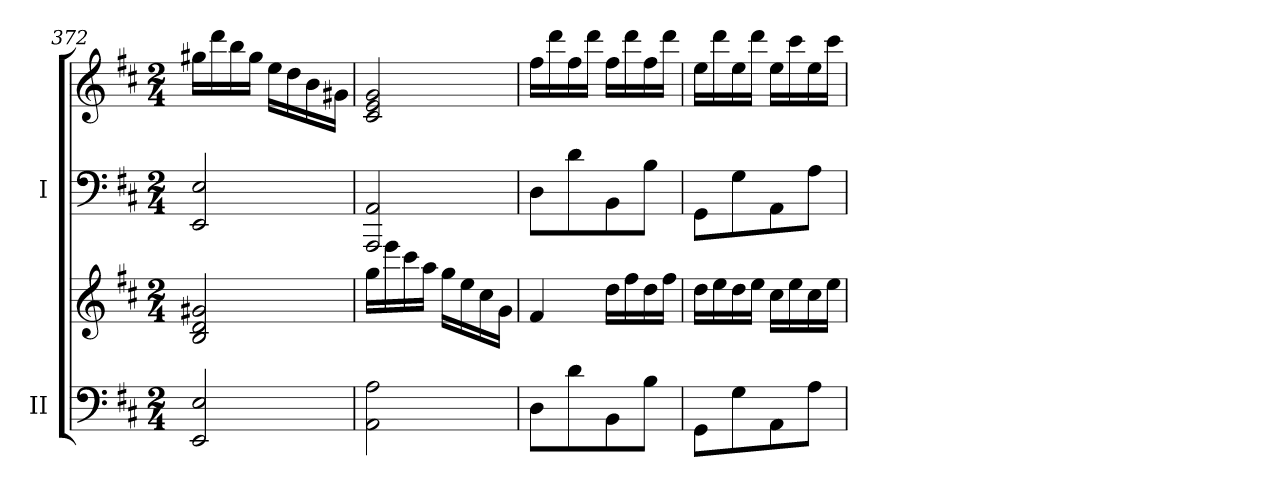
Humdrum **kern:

**kern	**kern	**kern	**kern
*part2	*part2	*part1	*part1
*staff4	*staff3	*staff2	*staff1
*I"II	*	*I"I	*
*I'II	*	*I'I	*
!!LO:PB:g=z
*clefF4	*clefG2	*clefF4	*clefG2
*k[f#c#]	*k[f#c#]	*k[f#c#]	*k[f#c#]
*M2/4	*M2/4	*M2/4	*M2/4
=372	=372	=372	=372
2EE/ 2E/	2B/ 2d/ 2g#X/	2EE/ 2E/	16gg#X\LL
.	.	.	16ddd\
.	.	.	16bb\
.	.	.	16gg#\JJ
.	.	.	16ee\LL
.	.	.	16dd\
.	.	.	16b\
.	.	.	16g#X\JJ
=373	=373	=373	=373
2AA\ 2A\	16gg\LL	2AAA/ 2AA/	2c#/ 2e/ 2g/
.	16eee\	.	.
.	16ccc#\	.	.
.	16aa\JJ	.	.
.	16gg\LL	.	.
.	16ee\	.	.
.	16cc#\	.	.
.	16g\JJ	.	.
=374	=374	=374	=374
8D\L	4f#/	8D\L	16ff#\LL
.	.	.	16ddd\
8d\	.	8d\	16ff#\
.	.	.	16ddd\JJ
8BB\	16dd\LL	8BB\	16ff#\LL
.	16ff#\	.	16ddd\
8B\J	16dd\	8B\J	16ff#\
.	16ff#\JJ	.	16ddd\JJ
=375	=375	=375	=375
8GG\L	16dd\LL	8GG\L	16ee\LL
.	16ee\	.	16ddd\
8G\	16dd\	8G\	16ee\
.	16ee\JJ	.	16ddd\JJ
8AA\	16cc#\LL	8AA\	16ee\LL
.	16ee\	.	16ccc#\
8A\J	16cc#\	8A\J	16ee\
.	16ee\JJ	.	16ccc#\JJ
=	=	=	=
*-	*-	*-	*-
